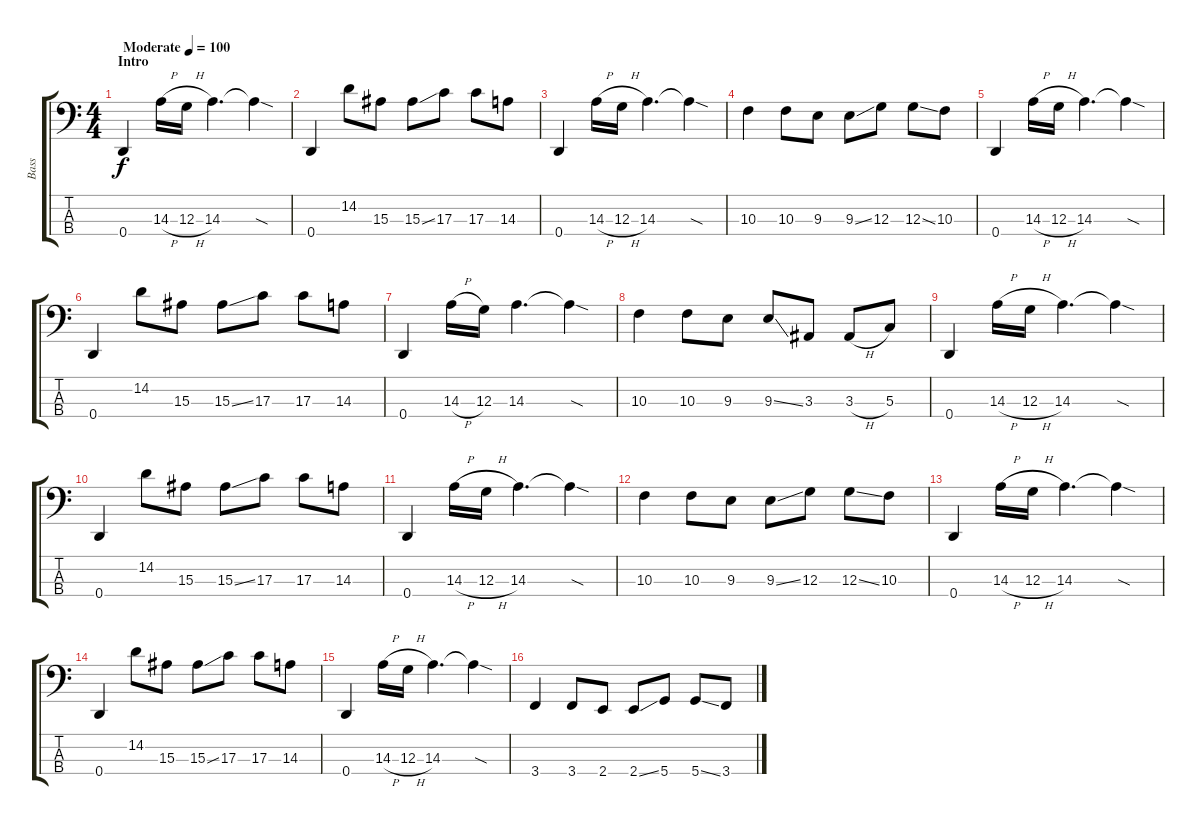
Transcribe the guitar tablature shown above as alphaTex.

\track ("Bass" "Bass") {instrument electricbassfinger}
\staff {score tabs}
\tuning (F2 C2 G1 D1) {hide}
\ts (4 4)
\section ("" "Intro")
\tempo (100 "Moderate")
\clef f4
\ks c
0.4.4{dy f instrument electricbassfinger} 14.3{h}.16 12.3{h}.16 14.3.4{d} 14.3{sod t}.4 |
0.4.4 14.2.8 15.3.8 15.3{ss}.8 17.3.8 17.3.8 14.3.8 |
0.4.4 14.3{h}.16 12.3{h}.16 14.3.4{d} 14.3{sod t}.4 |
10.3.4 10.3.8 9.3.8 9.3{ss}.8 12.3.8 12.3{ss}.8 10.3.8 |
0.4.4 14.3{h}.16 12.3{h}.16 14.3.4{d} 14.3{sod t}.4 |
0.4.4 14.2.8 15.3.8 15.3{ss}.8 17.3.8 17.3.8 14.3.8 |
0.4.4 14.3{h}.16 12.3.16 14.3.4{d} 14.3{sod t}.4 |
10.3.4 10.3.8 9.3.8 9.3{ss}.8 3.3.8 3.3{h}.8 5.3.8 |
0.4.4 14.3{h}.16 12.3{h}.16 14.3.4{d} 14.3{sod t}.4 |
0.4.4 14.2.8 15.3.8 15.3{ss}.8 17.3.8 17.3.8 14.3.8 |
0.4.4 14.3{h}.16 12.3{h}.16 14.3.4{d} 14.3{sod t}.4 |
10.3.4 10.3.8 9.3.8 9.3{ss}.8 12.3.8 12.3{ss}.8 10.3.8 |
0.4.4 14.3{h}.16 12.3{h}.16 14.3.4{d} 14.3{sod t}.4 |
0.4.4 14.2.8 15.3.8 15.3{ss}.8 17.3.8 17.3.8 14.3.8 |
0.4.4 14.3{h}.16 12.3{h}.16 14.3.4{d} 14.3{sod t}.4 |
3.4.4 3.4.8 2.4.8 2.4{ss}.8 5.4.8 5.4{ss}.8 3.4.8
